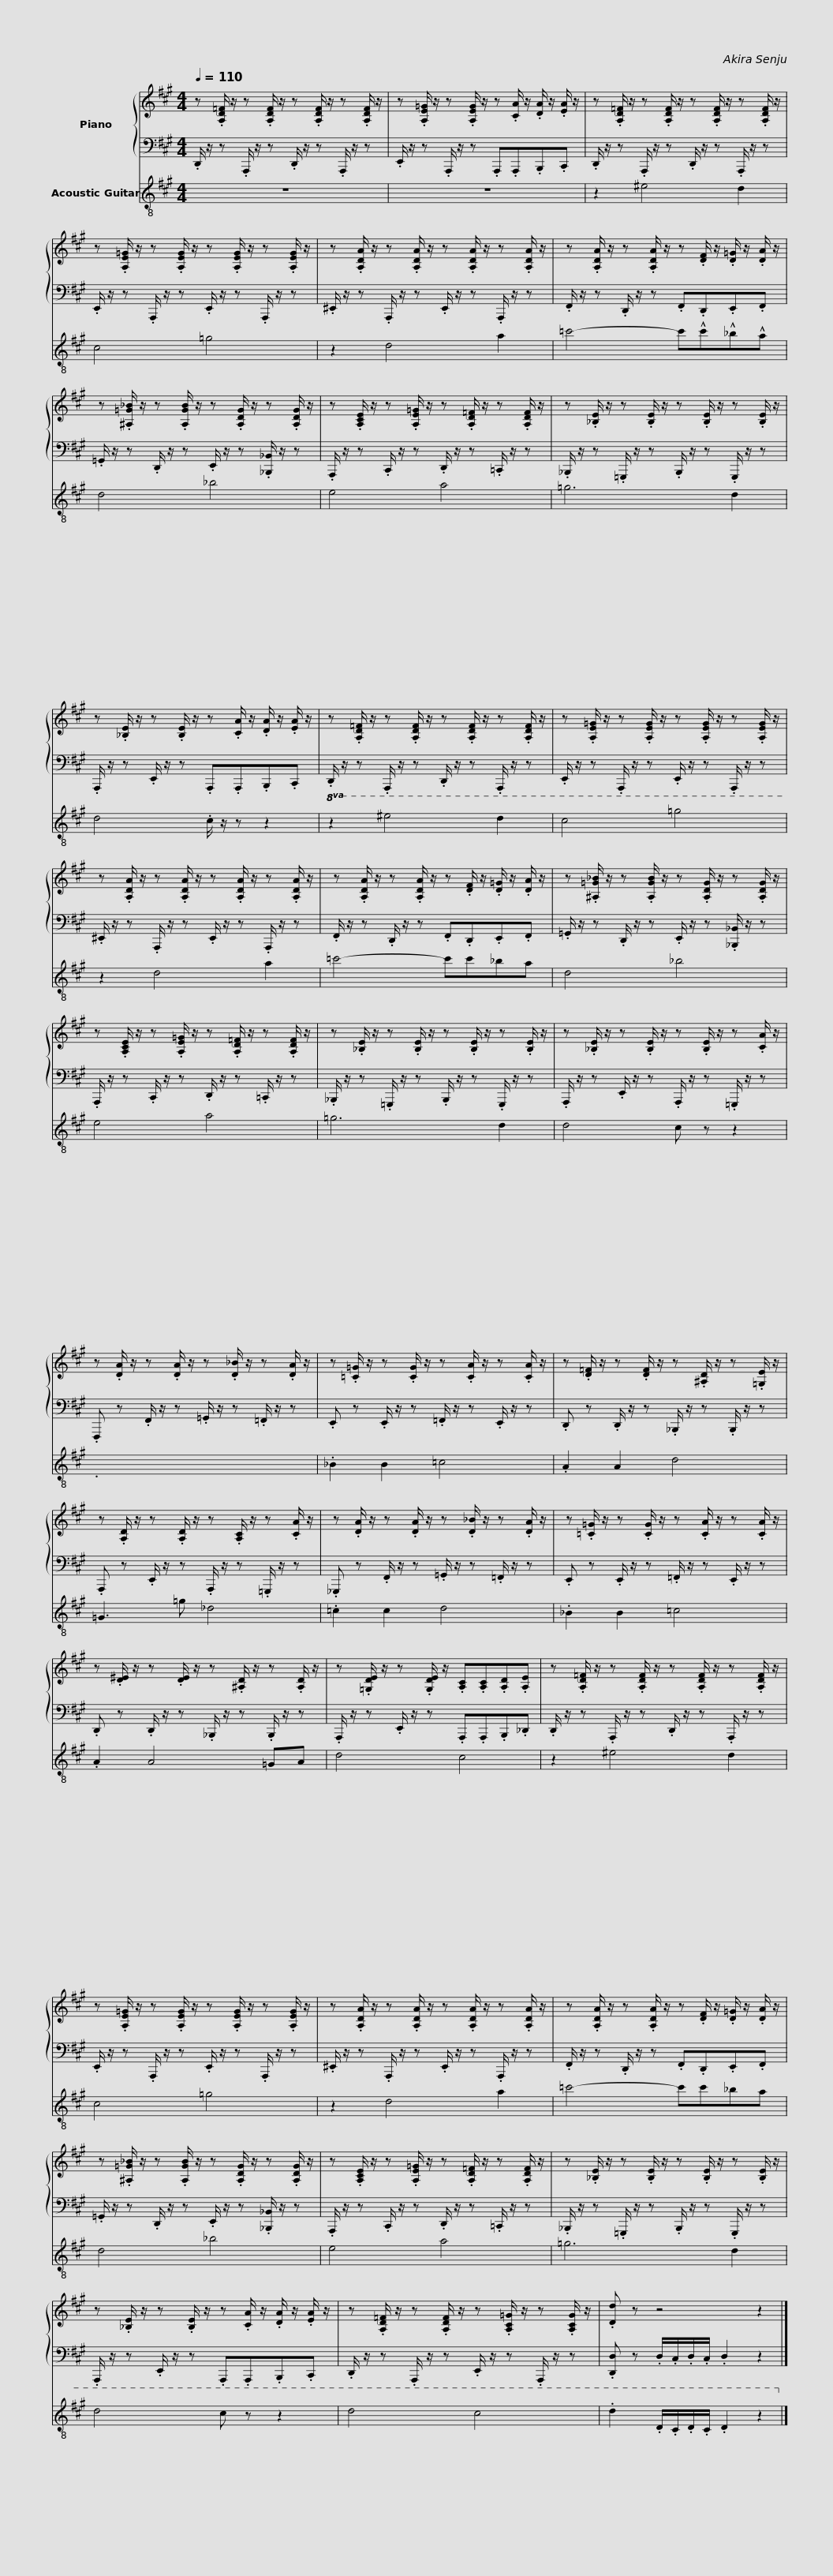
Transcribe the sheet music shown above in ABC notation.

X:1
%%score { 1 | 2 } 3
L:1/8
Q:1/4=110
M:4/4
I:linebreak $
K:A
V:1 treble
V:2 bass
V:3 treble-8
V:1
 z .[A,D=F]/ z/ z .[A,DF]/ z/ z .[A,DF]/ z/ z .[A,DF]/ z/ | z .[A,E=G]/ z/ z .[A,EG]/ z/ z .[CA]/ z/ .[DA]/ z/ .[EA]/ z/ |$ z .[A,D=F]/ z/ z .[A,DF]/ z/ z .[A,DF]/ z/ z .[A,DF]/ z/ | z .[A,E=G]/ z/ z .[A,EG]/ z/ z .[A,EG]/ z/ z .[A,EG]/ z/ |$ z .[A,DA]/ z/ z .[A,DA]/ z/ z .[A,DA]/ z/ z .[A,DA]/ z/ | %5
 z .[A,DA]/ z/ z .[A,DA]/ z/ z .[DF]/ z/ .[D=G]/ z/ .[DA]/ z/ |$ z .[^A,=G_B]/ z/ z .[A,GB]/ z/ z .[A,DG]/ z/ z .[A,DG]/ z/ | z .[A,CE]/ z/ z .[A,E=G]/ z/ z .[A,D=F]/ z/ z .[A,DF]/ z/ |$ z .[_B,E]/ z/ z .[B,E]/ z/ z .[B,E]/ z/ z .[B,E]/ z/ | z .[_B,E]/ z/ z .[B,E]/ z/ z .[CA]/ z/ .[DA]/ z/ .[EA]/ z/ |$ %10
 z .[A,D=F]/ z/ z .[A,DF]/ z/ z .[A,DF]/ z/ z .[A,DF]/ z/ | z .[A,E=G]/ z/ z .[A,EG]/ z/ z .[A,EG]/ z/ z .[A,EG]/ z/ |$ z .[A,DA]/ z/ z .[A,DA]/ z/ z .[A,DA]/ z/ z .[A,DA]/ z/ | z .[A,DA]/ z/ z .[A,DA]/ z/ z .[DF]/ z/ .[D=G]/ z/ .[DA]/ z/ |$ z .[^A,=G_B]/ z/ z .[A,GB]/ z/ z .[A,DG]/ z/ z .[A,DG]/ z/ | %15
 z .[A,CE]/ z/ z .[A,E=G]/ z/ z .[A,D=F]/ z/ z .[A,DF]/ z/ |$ z .[_B,E]/ z/ z .[B,E]/ z/ z .[B,E]/ z/ z .[B,E]/ z/ | z .[_B,E]/ z/ z .[B,E]/ z/ z .[B,E]/ z/ z .[CA]/ z/ |$ z .[DA]/ z/ z .[DA]/ z/ z .[D_B]/ z/ z .[DA]/ z/ | z .[=C=G]/ z/ z .[CG]/ z/ z .[CA]/ z/ z .[CA]/ z/ |$ %20
 z .[D=F]/ z/ z .[DF]/ z/ z .[^A,D]/ z/ z .[=G,E]/ z/ | z .[A,D]/ z/ z .[A,D]/ z/ z .[A,C]/ z/ z .[CA]/ z/ |$ z .[DA]/ z/ z .[DA]/ z/ z .[D_B]/ z/ z .[DA]/ z/ | z .[=C=G]/ z/ z .[CG]/ z/ z .[CA]/ z/ z .[CA]/ z/ |$ z .[D^E]/ z/ z .[DE]/ z/ z .[^A,D]/ z/ z .[A,D]/ z/ | %25
 z .[=G,DE]/ z/ z .[G,DE]/ z/ .[A,C].[A,C].[A,D].[A,E] |$ z .[A,D=F]/ z/ z .[A,DF]/ z/ z .[A,DF]/ z/ z .[A,DF]/ z/ | z .[A,E=G]/ z/ z .[A,EG]/ z/ z .[A,EG]/ z/ z .[A,EG]/ z/ |$ z .[A,DA]/ z/ z .[A,DA]/ z/ z .[A,DA]/ z/ z .[A,DA]/ z/ | z .[A,DA]/ z/ z .[A,DA]/ z/ z .[DF]/ z/ .[D=G]/ z/ .[DA]/ z/ |$ %30
 z .[^A,=G_B]/ z/ z .[A,GB]/ z/ z .[A,DG]/ z/ z .[A,DG]/ z/ | z .[A,CE]/ z/ z .[A,E=G]/ z/ z .[A,D=F]/ z/ z .[A,DF]/ z/ |$ z .[_B,E]/ z/ z .[B,E]/ z/ z .[B,E]/ z/ z .[B,E]/ z/ | z .[_B,E]/ z/ z .[B,E]/ z/ z .[CA]/ z/ .[DA]/ z/ .[EA]/ z/ |$ z .[A,D=F]/ z/ z .[A,DF]/ z/ z .[A,C=G]/ z/ z .[A,CG]/ z/ | %35
 .[Dd] z z4 z2 |] %36
V:2
 .D,,/ z/ z .A,,,/ z/ z .D,,/ z/ z .A,,,/ z/ z | .E,,/ z/ z .A,,,/ z/ z .A,,,.A,,,.B,,,.C,, |$ .D,,/ z/ z .A,,,/ z/ z .D,,/ z/ z .A,,,/ z/ z | .E,,/ z/ z .A,,,/ z/ z .E,,/ z/ z .A,,,/ z/ z |$ .^E,,/ z/ z .A,,,/ z/ z .E,,/ z/ z .A,,,/ z/ z | %5
 .F,,/ z/ z .D,,/ z/ z .F,,.D,,.E,,.F,, |$ .=G,,/ z/ z .D,,/ z/ z .E,,/ z/ z .[_B,,,_B,,]/ z/ z | .A,,,/ z/ z .C,,/ z/ z .D,,/ z/ z .=C,,/ z/ z |$ ._B,,,/ z/ z .=G,,,/ z/ z .B,,,/ z/ z .G,,,/ z/ z | .A,,,/ z/ z .E,,/ z/ z .A,,,.A,,,.B,,,.C,, |$ %10
 .D,,/ z/ z .A,,,/ z/ z .D,,/ z/ z .A,,,/ z/ z | .E,,/ z/ z .A,,,/ z/ z .E,,/ z/ z .A,,,/ z/ z |$ .^E,,/ z/ z .A,,,/ z/ z .E,,/ z/ z .A,,,/ z/ z | .F,,/ z/ z .D,,/ z/ z .F,,.D,,.E,,.F,, |$ .=G,,/ z/ z .D,,/ z/ z .E,,/ z/ z .[_B,,,_B,,]/ z/ z | %15
 .A,,,/ z/ z .C,,/ z/ z .D,,/ z/ z .=C,,/ z/ z |$ ._B,,,/ z/ z .=G,,,/ z/ z .B,,,/ z/ z .G,,,/ z/ z | .A,,,/ z/ z .E,,/ z/ z .A,,,/ z/ z .=G,,,/ z/ z |$ .F,,, z .F,,/ z/ z .=G,,/ z/ z .=F,,/ z/ z | .E,, z .E,,/ z/ z .=F,,/ z/ z .E,,/ z/ z |$ %20
 .D,, z .D,,/ z/ z ._B,,,/ z/ z .B,,,/ z/ z | .A,,, z .E,,/ z/ z .A,,,/ z/ z .=G,,,/ z/ z |$ ._G,,, z .F,,/ z/ z .=G,,/ z/ z .=F,,/ z/ z | .E,, z .E,,/ z/ z .=F,,/ z/ z .E,,/ z/ z |$ .D,, z .D,,/ z/ z ._B,,,/ z/ z .B,,,/ z/ z | %25
 .A,,,/ z/ z .E,,/ z/ z .A,,,.A,,,.B,,,._D,, |$ .D,,/ z/ z .A,,,/ z/ z .D,,/ z/ z .A,,,/ z/ z | .E,,/ z/ z .A,,,/ z/ z .E,,/ z/ z .A,,,/ z/ z |$ .^E,,/ z/ z .A,,,/ z/ z .E,,/ z/ z .A,,,/ z/ z | .F,,/ z/ z .D,,/ z/ z .F,,.D,,.E,,.F,, |$ %30
 .=G,,/ z/ z .D,,/ z/ z .E,,/ z/ z .[_B,,,_B,,]/ z/ z | .A,,,/ z/ z .C,,/ z/ z .D,,/ z/ z .=C,,/ z/ z |$ ._B,,,/ z/ z .=G,,,/ z/ z .B,,,/ z/ z .G,,,/ z/ z | .A,,,/ z/ z .E,,/ z/ z .A,,,.A,,,.B,,,.C,, |$ .D,,/ z/ z .A,,,/ z/ z .E,,/ z/ z .A,,,/ z/ z | %35
 .[D,,D,] z .D,/.C,/.D,/.C,/ .D,2 z2 |] %36
V:3
 z8 | z8 |$ z2 ^e4 d2 | c4 =g4 |$ z2 d4 a2 | %5
 =c'4- c'!^!c'!^!_b!^!a |$ d4 _b4 | e4 a4 |$ =g6 d2 | d4 .c/ z/ z z2 |$ %10
!8va(! z2 ^e'4 d'2 | c'4 =g'4 |$ z2 d'4 a'2 | =c''4- c''c''_b'a' |$ d'4 _b'4 | %15
 e'4 a'4 |$ =g'6 d'2 | d'4 c' z z2 |$ .x2 x2 x4 | ._b2 b2 =c'4 |$ %20
 .a2 a2 d'4 | =g3 =g' _d'4 |$ .=c'2 c'2 d'4 | ._b2 b2 =c'4 |$ .a2 a4 =ga | %25
 d'4 c'4 |$ z2 ^e'4 d'2 | c'4 =g'4 |$ z2 d'4 a'2 | =c''4- c''c''_b'a' |$ %30
 d'4 _b'4 | e'4 a'4 |$ =g'6 d'2 | d'4 c' z z2 |$ d'4 c'4 | %35
 .d'2 .d/.c/.d/.c/ .d2 z2!8va)! |] %36
